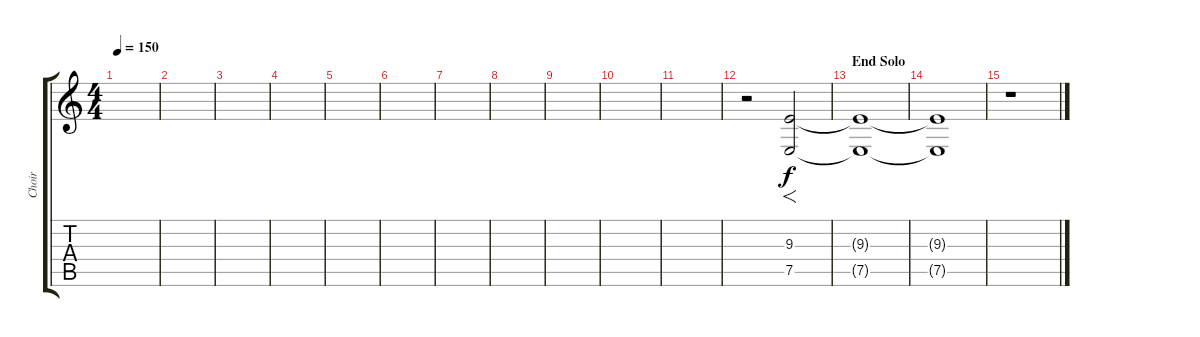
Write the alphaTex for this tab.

\track ("Choir" "Choir") {instrument choiraahs}
\staff {score tabs}
\tuning (E4 B3 G3 D3 A2 E2) {hide}
\ts (4 4)
\tempo 150
\clef g2
\ks c
|
|
|
|
|
|
|
|
|
|
|
r.2 (9.3 7.5).2{f volume 13} |
\section ("" "End Solo")
(9.3{t} 7.5{t}).1 |
(9.3{t} 7.5{t}).1 |
r.1{volume 10}
